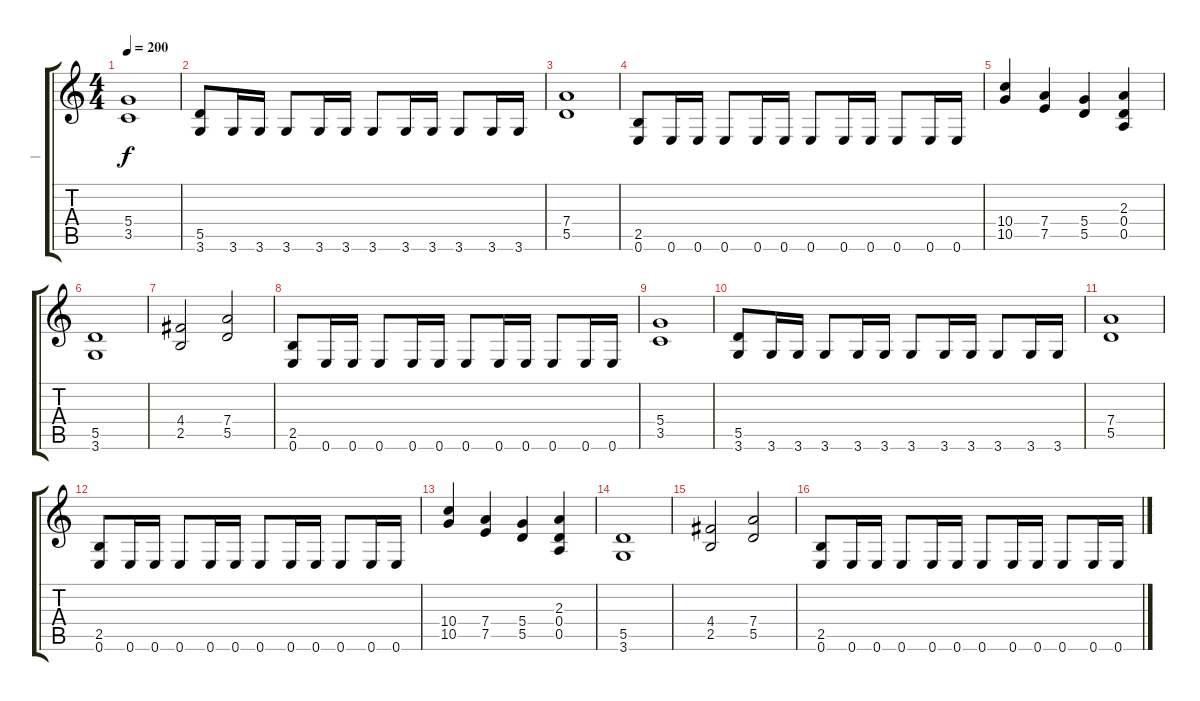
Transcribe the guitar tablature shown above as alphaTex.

\track ("   |" "   |") {instrument electricbassfinger}
\staff {score tabs}
\tuning (E4 B3 G3 D3 A2 E2) {hide}
\ts (4 4)
\tempo 200
\clef g2
\ks c
(5.4 3.5).1{dy f} |
(5.5 3.6).8 3.6.16 3.6.16 3.6.8 3.6.16 3.6.16 3.6.8 3.6.16 3.6.16 3.6.8 3.6.16 3.6.16 |
(7.4 5.5).1 |
(2.5 0.6).8 0.6.16 0.6.16 0.6.8 0.6.16 0.6.16 0.6.8 0.6.16 0.6.16 0.6.8 0.6.16 0.6.16 |
(10.4 10.5).4 (7.4 7.5).4 (5.4 5.5).4 (2.3 0.4 0.5).4 |
(5.5 3.6).1 |
(4.4 2.5).2 (7.4 5.5).2 |
\section ("" "")
(2.5 0.6).8 0.6.16 0.6.16 0.6.8 0.6.16 0.6.16 0.6.8 0.6.16 0.6.16 0.6.8 0.6.16 0.6.16 |
(5.4 3.5).1 |
(5.5 3.6).8 3.6.16 3.6.16 3.6.8 3.6.16 3.6.16 3.6.8 3.6.16 3.6.16 3.6.8 3.6.16 3.6.16 |
(7.4 5.5).1 |
(2.5 0.6).8 0.6.16 0.6.16 0.6.8 0.6.16 0.6.16 0.6.8 0.6.16 0.6.16 0.6.8 0.6.16 0.6.16 |
(10.4 10.5).4 (7.4 7.5).4 (5.4 5.5).4 (2.3 0.4 0.5).4 |
(5.5 3.6).1 |
(4.4 2.5).2 (7.4 5.5).2 |
\section ("" "")
(2.5 0.6).8 0.6.16 0.6.16 0.6.8 0.6.16 0.6.16 0.6.8 0.6.16 0.6.16 0.6.8 0.6.16 0.6.16
